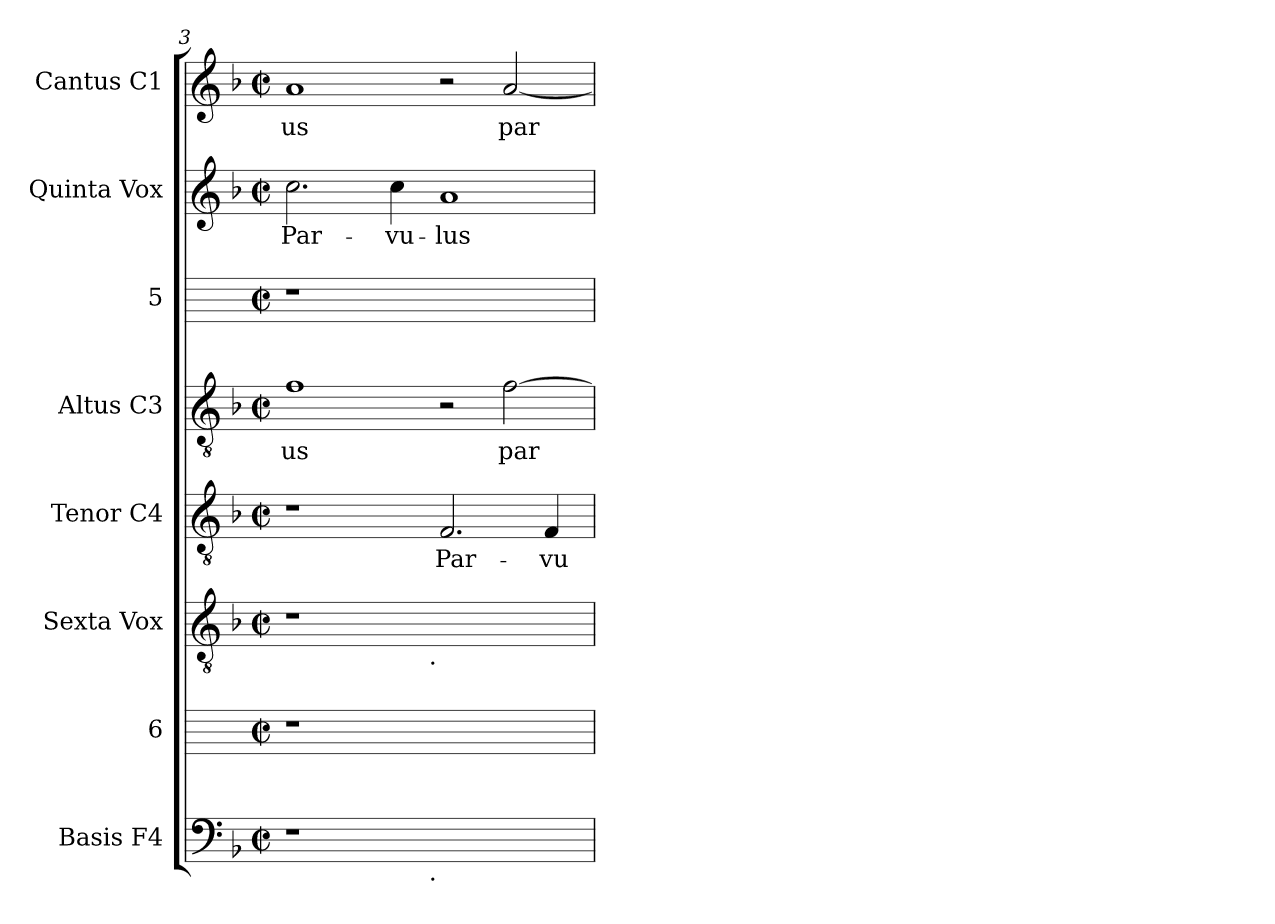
**kern	**kern	**kern	**kern	**text	**kern	**text	**kern	**kern	**text	**kern	**text
*part8	*part7	*part6	*part5	*part5	*part4	*part4	*part3	*part2	*part2	*part1	*part1
*staff8	*staff7	*staff6	*staff5	*staff5	*staff4	*staff4	*staff3	*staff2	*staff2	*staff1	*staff1
*I"Basis  F4	*I"6	*I"Sexta  Vox	*I"Tenor  C4	*	*I"Altus  C3	*	*I"5	*I"Quinta  Vox	*	*I"Cantus  C1	*
*I'B	*	*	*I'T	*	*I'A	*	*	*	*	*I'C	*
*clefF4	*	*clefGv2	*clefGv2	*	*clefGv2	*	*	*clefG2	*	*clefG2	*
*k[b-]	*k[]	*k[b-]	*k[b-]	*	*k[b-]	*	*k[]	*k[b-]	*	*k[b-]	*
*F:	*C:	*F:	*F:	*	*F:	*	*C:	*F:	*	*F:	*
*M2/2	*M2/2	*M2/2	*M2/2	*	*M2/2	*	*M2/2	*M2/2	*	*M2/2	*
*met(c|)	*met(c|)	*met(c|)	*met(c|)	*	*met(c|)	*	*met(c|)	*met(c|)	*	*met(c|)	*
=3	=3	=3	=3	=3	=3	=3	=3	=3	=3	=3	=3
!	!	!	!	!	!	!LO:LY:b:cj	!	!	!LO:LY:b:cj	!	!LO:LY:b:cj
*^	*	*^	*	*	*	*	*	*	*	*	*
1r	2ryy	1r	1r	2ryy	1r	.	1f	-us	1r	2.cc\	Par-	1a	-us
.	4...ryy	.	.	4...ryy	.	.	.	.	.	.	.	.	.
!	!	!	!	!	!	!	!	!	!	!	!LO:LY:b:cj	!	!
.	.	.	.	.	.	.	.	.	.	4cc\	-vu-	.	.
!	!	!	!	!LO:TX:b:t=.	!	!	!	!	!	!	!	!	!
!	!LO:TX:b:t=.	!	!	!	!	!	!	!	!	!	!	!	!
.	1ryy	.	.	1ryy	.	.	.	.	.	.	.	.	.
!	!	!	!	!	!	!LO:LY:b:cj	!	!	!	!	!LO:LY:b:cj	!	!
1ryy	.	1ryy	1ryy	.	2.F/	Par-	2r	.	1ryy	1a	-lus	2r	.
!	!	!	!	!	!	!	!	!LO:LY:b:cj	!	!	!	!	!LO:LY:b:cj
.	.	.	.	.	.	.	[>2f\	par-	.	.	.	[<2a/	par-
!	!	!	!	!	!	!LO:LY:b:cj	!	!	!	!	!	!	!
.	.	.	.	.	4F/	-vu-	.	.	.	.	.	.	.
.	32ryy	.	.	32ryy	.	.	.	.	.	.	.	.	.
*v	*v	*	*v	*v	*	*	*	*	*	*	*	*	*
=	=	=	=	=	=	=	=	=	=	=	=
*-	*-	*-	*-	*-	*-	*-	*-	*-	*-	*-	*-
